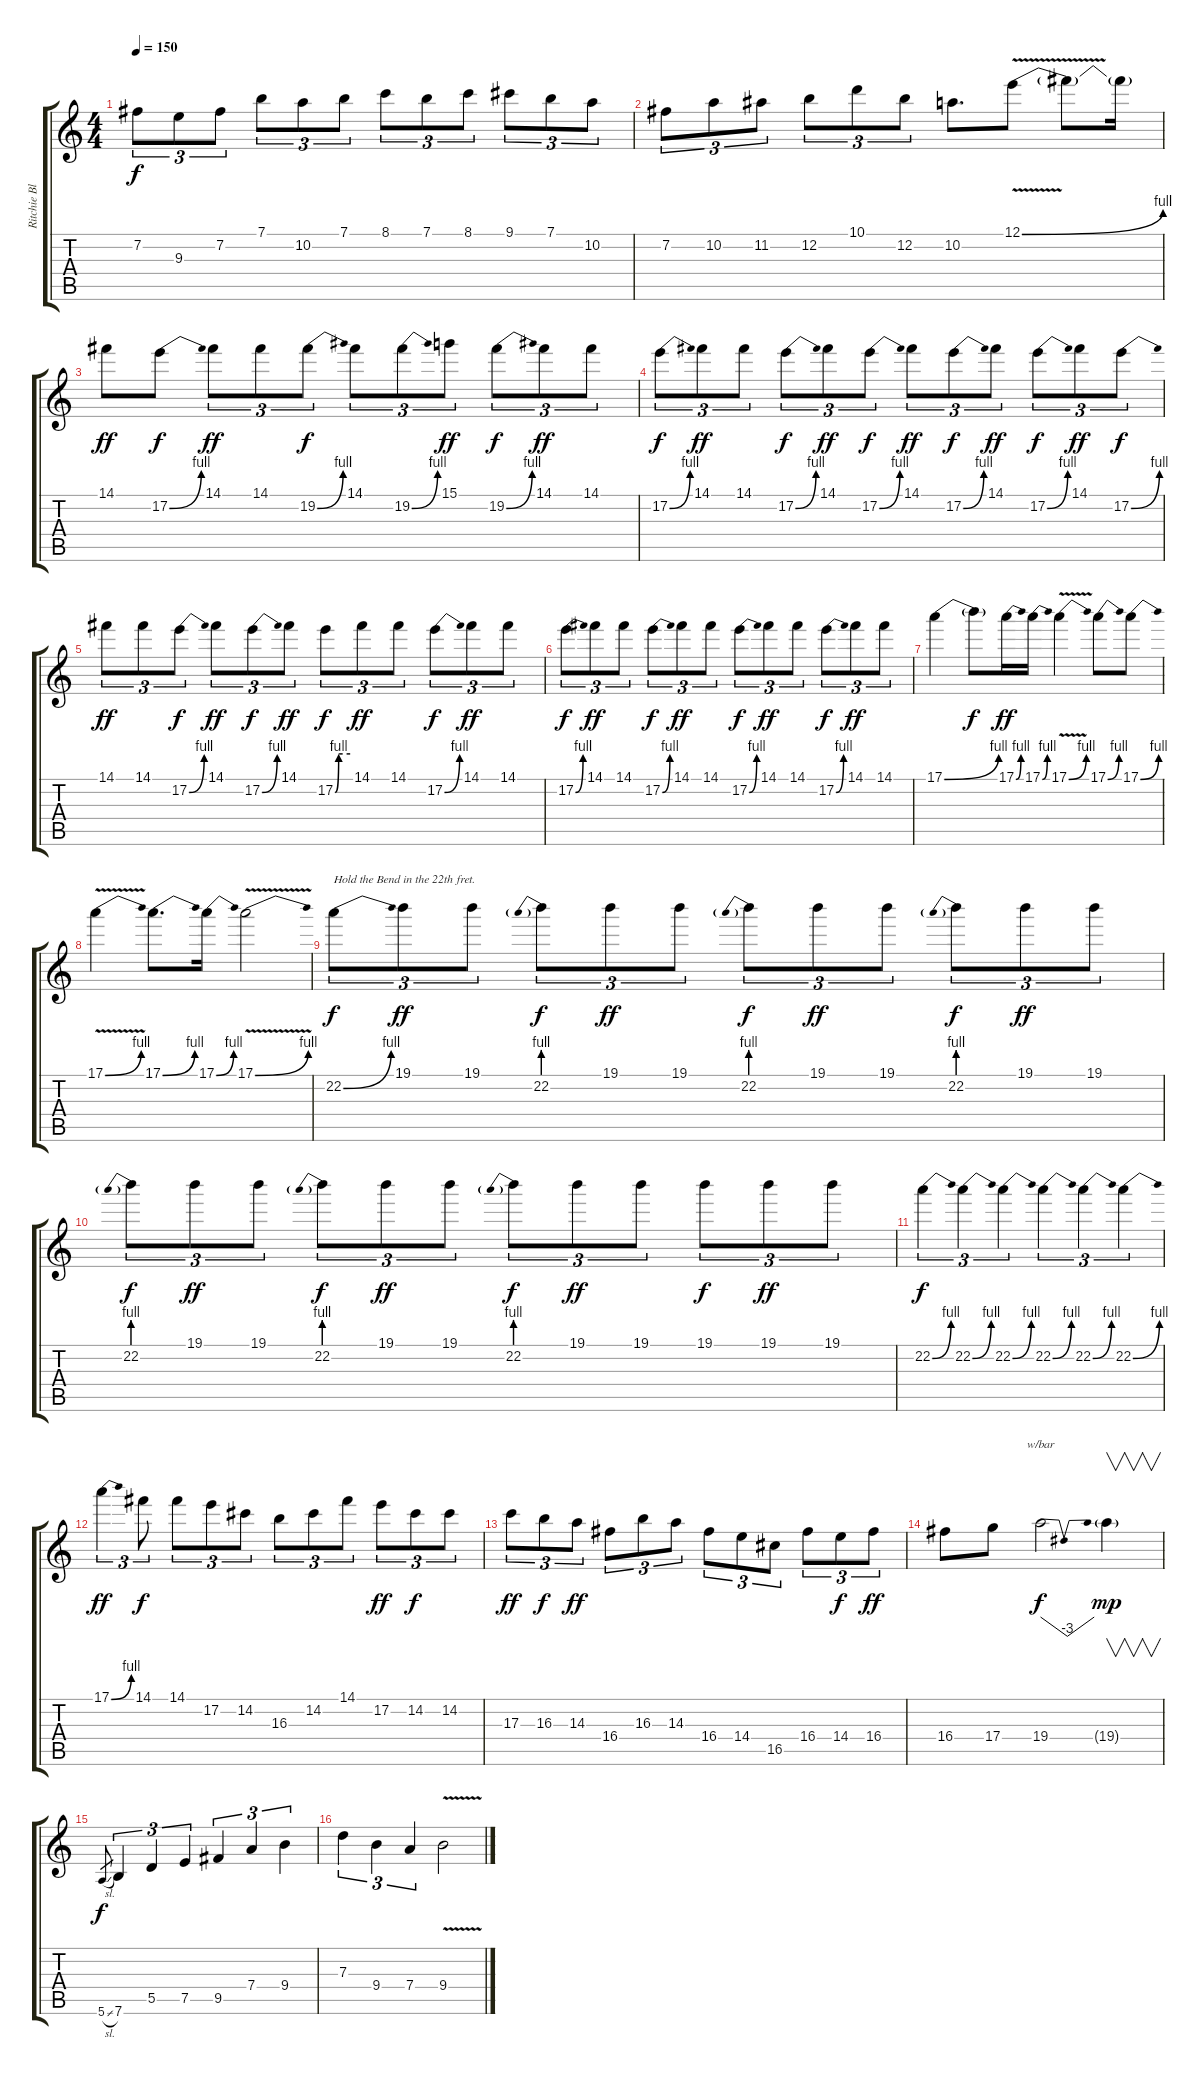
\track ("Ritchie Blackmore" "Ritchie Bl") {instrument distortionguitar}
\staff {score tabs}
\tuning (E4 B3 G3 D3 A2 E2) {hide}
\ts (4 4)
\tempo 150
\clef g2
\ks c
7.2.8{tu (3 2) dy f} 9.3.8{tu (3 2)} 7.2.8{tu (3 2)} 7.1.8{tu (3 2)} 10.2.8{tu (3 2)} 7.1.8{tu (3 2)} 8.1.8{tu (3 2)} 7.1.8{tu (3 2)} 8.1.8{tu (3 2)} 9.1.8{tu (3 2)} 7.1.8{tu (3 2)} 10.2.8{tu (3 2)} |
7.2.8{tu (3 2)} 10.2.8{tu (3 2)} 11.2.8{tu (3 2)} 12.2.8{tu (3 2)} 10.1.8{tu (3 2)} 12.2.8{tu (3 2)} 10.2.8{d} 12.1{be (bend 0 0 60 4) v}.8 12.1{t}.8 12.1{t}.16 |
14.1.8{dy ff} 17.2{be (bend 0 0 60 4)}.8{dy f} 14.1.8{tu (3 2) dy ff} 14.1.8{tu (3 2)} 19.2{be (bend 0 0 60 4)}.8{tu (3 2) dy f} 14.1.8{tu (3 2)} 19.2{be (bend 0 0 60 4)}.8{tu (3 2)} 15.1.8{tu (3 2) dy ff} 19.2{be (bend 0 0 60 4)}.8{tu (3 2) dy f} 14.1.8{tu (3 2) dy ff} 14.1.8{tu (3 2)} |
17.2{be (bend 0 0 60 4)}.8{tu (3 2) dy f} 14.1.8{tu (3 2) dy ff} 14.1.8{tu (3 2)} 17.2{be (bend 0 0 60 4)}.8{tu (3 2) dy f} 14.1.8{tu (3 2) dy ff} 17.2{be (bend 0 0 60 4)}.8{tu (3 2) dy f} 14.1.8{tu (3 2) dy ff} 17.2{be (bend 0 0 60 4)}.8{tu (3 2) dy f} 14.1.8{tu (3 2) dy ff} 17.2{be (bend 0 0 60 4)}.8{tu (3 2) dy f} 14.1.8{tu (3 2) dy ff} 17.2{be (bend 0 0 60 4)}.8{tu (3 2) dy f} |
14.1.8{tu (3 2) dy ff} 14.1.8{tu (3 2)} 17.2{be (bend 0 0 60 4)}.8{tu (3 2) dy f} 14.1.8{tu (3 2) dy ff} 17.2{be (bend 0 0 60 4)}.8{tu (3 2) dy f} 14.1.8{tu (3 2) dy ff} 17.2{be (custom 0 0 14 4 16 4 30 4 60 4)}.8{tu (3 2) dy f} 14.1.8{tu (3 2) dy ff} 14.1.8{tu (3 2)} 17.2{be (bend 0 0 60 4)}.8{tu (3 2) dy f} 14.1.8{tu (3 2) dy ff} 14.1.8{tu (3 2)} |
17.2{be (bend 0 0 60 4)}.8{tu (3 2) dy f} 14.1.8{tu (3 2) dy ff} 14.1.8{tu (3 2)} 17.2{be (bend 0 0 60 4)}.8{tu (3 2) dy f} 14.1.8{tu (3 2) dy ff} 14.1.8{tu (3 2)} 17.2{be (bend 0 0 60 4)}.8{tu (3 2) dy f} 14.1.8{tu (3 2) dy ff} 14.1.8{tu (3 2)} 17.2{be (bend 0 0 60 4)}.8{tu (3 2) dy f} 14.1.8{tu (3 2) dy ff} 14.1.8{tu (3 2)} |
17.1{be (bend 0 0 60 4)}.4 17.1{t}.8{dy f} 17.1{be (bend 0 0 60 4)}.16{dy ff} 17.1{be (bend 0 0 60 4)}.16 17.1{be (bend 0 0 60 4) v}.4 17.1{be (bend 0 0 60 4)}.8 17.1{be (bend 0 0 60 4)}.8 |
17.1{be (bend 0 0 60 4) v}.4 17.1{be (bend 0 0 60 4)}.8{d} 17.1{be (bend 0 0 60 4)}.16 17.1{be (bend 0 0 60 4) v}.2 |
22.2{be (bend 0 0 60 4)}.8{tu (3 2) txt "Hold the Bend in the 22th fret." dy f} 19.1.8{tu (3 2) dy ff} 19.1.8{tu (3 2)} 22.2{be (prebend 0 4 60 4)}.8{tu (3 2) dy f} 19.1.8{tu (3 2) dy ff} 19.1.8{tu (3 2)} 22.2{be (prebend 0 4 60 4)}.8{tu (3 2) dy f} 19.1.8{tu (3 2) dy ff} 19.1.8{tu (3 2)} 22.2{be (prebend 0 4 60 4)}.8{tu (3 2) dy f} 19.1.8{tu (3 2) dy ff} 19.1.8{tu (3 2)} |
22.2{be (prebend 0 4 60 4)}.8{tu (3 2) dy f} 19.1.8{tu (3 2) dy ff} 19.1.8{tu (3 2)} 22.2{be (prebend 0 4 60 4)}.8{tu (3 2) dy f} 19.1.8{tu (3 2) dy ff} 19.1.8{tu (3 2)} 22.2{be (prebend 0 4 60 4)}.8{tu (3 2) dy f} 19.1.8{tu (3 2) dy ff} 19.1.8{tu (3 2)} 19.1.8{tu (3 2) dy f} 19.1.8{tu (3 2) dy ff} 19.1.8{tu (3 2)} |
22.2{be (bend 0 0 60 4)}.4{tu (3 2) dy f} 22.2{be (bend 0 0 60 4)}.4{tu (3 2)} 22.2{be (bend 0 0 60 4)}.4{tu (3 2)} 22.2{be (bend 0 0 60 4)}.4{tu (3 2)} 22.2{be (bend 0 0 60 4)}.4{tu (3 2)} 22.2{be (bend 0 0 60 4)}.4{tu (3 2)} |
17.1{be (bend 0 0 60 4)}.4{tu (3 2) dy ff} 14.1.8{tu (3 2) dy f} 14.1.8{tu (3 2)} 17.2.8{tu (3 2)} 14.2.8{tu (3 2)} 16.3.8{tu (3 2)} 14.2.8{tu (3 2)} 14.1.8{tu (3 2)} 17.2.8{tu (3 2) dy ff} 14.2.8{tu (3 2) dy f} 14.2.8{tu (3 2)} |
17.3.8{tu (3 2) dy ff} 16.3.8{tu (3 2) dy f} 14.3.8{tu (3 2) dy ff} 16.4.8{tu (3 2)} 16.3.8{tu (3 2)} 14.3.8{tu (3 2)} 16.4.8{tu (3 2)} 14.4.8{tu (3 2)} 16.5.8{tu (3 2)} 16.4.8{tu (3 2)} 14.4.8{tu (3 2) dy f} 16.4.8{tu (3 2) dy ff} |
16.4.8 17.4.8 19.4.2{tbe (dip default 0 0 30 -12 60 0) dy f} 19.4{g}.4{v dy mp} |
5.6{sl}.8{gr dy f} 7.6.4{tu (3 2)} 5.5.4{tu (3 2)} 7.5.4{tu (3 2)} 9.5.4{tu (3 2)} 7.4.4{tu (3 2)} 9.4.4{tu (3 2)} |
7.3.4{tu (3 2)} 9.4.4{tu (3 2)} 7.4.4{tu (3 2)} 9.4{v}.2
